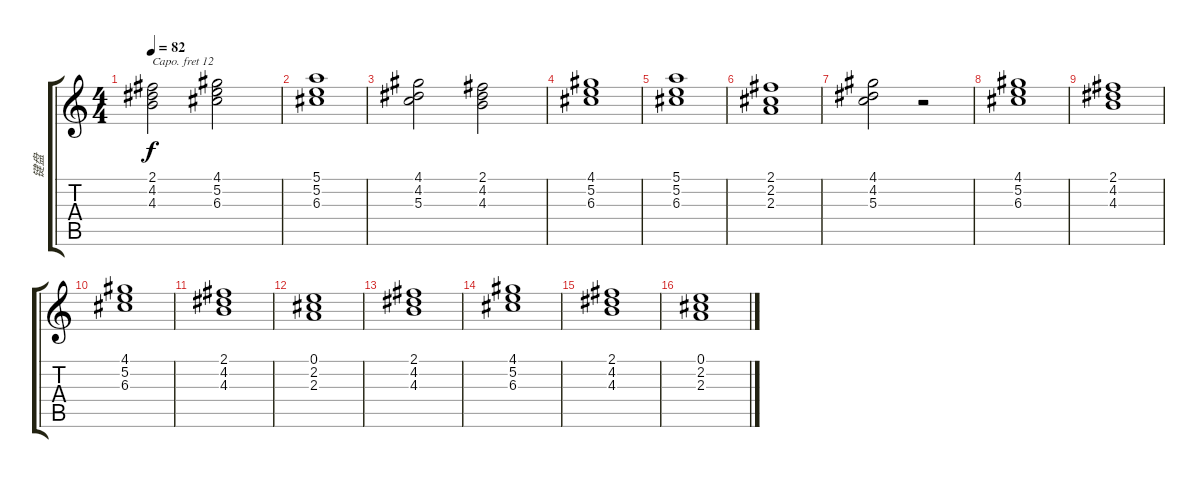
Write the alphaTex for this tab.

\track ("键盘" "键盘") {instrument pad2warm}
\staff {score tabs}
\capo 12
\tuning (E4 B3 G3 D3 A2 E2) {hide}
\ts (4 4)
\tempo 82
\clef g2
\ks c
(2.1 4.2 4.3).2{dy f} (4.1 5.2 6.3).2 |
(5.1 5.2 6.3).1 |
(4.1 4.2 5.3).2 (2.1 4.2 4.3).2 |
(4.1 5.2 6.3).1 |
(5.1 5.2 6.3).1 |
(2.1 2.2 2.3).1 |
(4.1 4.2 5.3).2 r.2 |
(4.1 5.2 6.3).1 |
(2.1 4.2 4.3).1 |
(4.1 5.2 6.3).1 |
(2.1 4.2 4.3).1 |
(0.1 2.2 2.3).1 |
(2.1 4.2 4.3).1 |
(4.1 5.2 6.3).1 |
(2.1 4.2 4.3).1 |
(0.1 2.2 2.3).1
